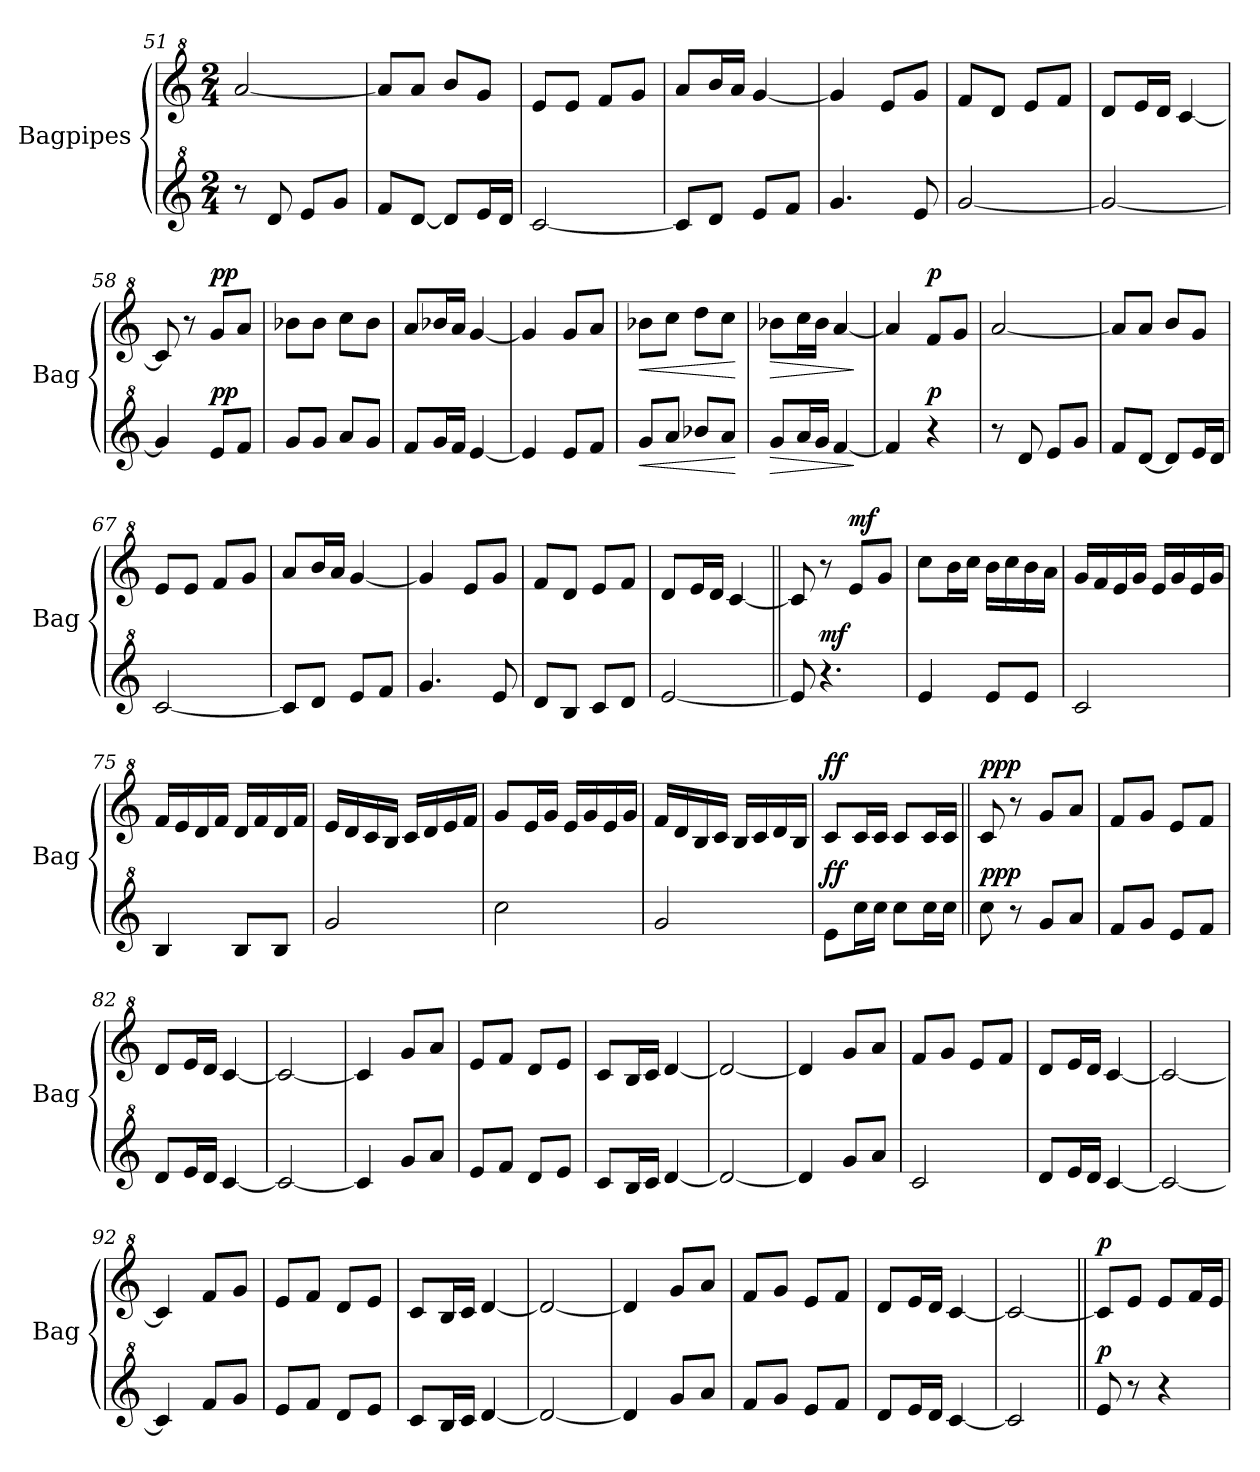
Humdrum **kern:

**kern	**dynam	**kern	**dynam
*part2	*part2	*part1	*part1
*staff2	*staff2	*staff1	*staff1
*I"Bagpipes	*	*I"Bagpipes	*
*I'Bag	*	*I'Bag	*
*clefG^2	*	*clefG^2	*
*k[]	*	*k[]	*
*C:	*	*C:	*
*M2/4	*	*M2/4	*
=51	=51	=51	=51
8r	.	[2aa/	.
8dd/	.	.	.
8ee/L	.	.	.
8gg/J	.	.	.
=52	=52	=52	=52
8ff/L	.	8aa/L]	.
[8dd/J	.	8aa/J	.
8dd/L]	.	8bb/L	.
16ee/L	.	8gg/J	.
16dd/JJ	.	.	.
=53	=53	=53	=53
[2cc/	.	8ee/L	.
.	.	8ee/J	.
.	.	8ff/L	.
.	.	8gg/J	.
=54	=54	=54	=54
8cc/L]	.	8aa/L	.
8dd/J	.	16bb/L	.
.	.	16aa/JJ	.
8ee/L	.	[4gg/	.
8ff/J	.	.	.
=55	=55	=55	=55
4.gg/	.	4gg/]	.
.	.	8ee/L	.
8ee/	.	8gg/J	.
=56	=56	=56	=56
[2gg/	.	8ff/L	.
.	.	8dd/J	.
.	.	8ee/L	.
.	.	8ff/J	.
=57	=57	=57	=57
2gg/_	.	8dd/L	.
.	.	16ee/L	.
.	.	16dd/JJ	.
.	.	[4cc/	.
=58	=58	=58	=58
4gg/]	.	8cc/]	.
.	.	8r	.
!	!LO:DY:a	!	!LO:DY:a
8ee/L	pp	8gg/L	pp
8ff/J	.	8aa/J	.
!!LO:PB:g=z
=59	=59	=59	=59
8gg/L	.	8bb-X\L	.
8gg/J	.	8bb-\J	.
8aa/L	.	8ccc\L	.
8gg/J	.	8bb-\J	.
=60	=60	=60	=60
8ff/L	.	8aa/L	.
16gg/L	.	16bb-X/L	.
16ff/JJ	.	16aa/JJ	.
[4ee/	.	[4gg/	.
=61	=61	=61	=61
4ee/]	.	4gg/]	.
8ee/L	.	8gg/L	.
8ff/J	.	8aa/J	.
=62	=62	=62	=62
!	!LO:HP:b	!	!LO:HP:b
8gg/L	<	8bb-X\L	<
8aa/J	.	8ccc\J	.
8bb-X/L	.	8ddd\L	.
8aa/J	.	8ccc\J	.
.	[	.	[
=63	=63	=63	=63
!	!LO:HP:b	!	!LO:HP:b
8gg/L	>	8bb-X\L	>
16aa/L	.	16ccc\L	.
16gg/JJ	.	16bb-\JJ	.
[4ff/	.	[4aa/	.
.	]	.	]
=64	=64	=64	=64
4ff/]	.	4aa/]	.
!	!LO:DY:a	!	!LO:DY:a
4r	p	8ff/L	p
.	.	8gg/J	.
=65	=65	=65	=65
8r	.	[2aa/	.
8dd/	.	.	.
8ee/L	.	.	.
8gg/J	.	.	.
=66	=66	=66	=66
8ff/L	.	8aa/L]	.
[8dd/J	.	8aa/J	.
8dd/L]	.	8bb/L	.
16ee/L	.	8gg/J	.
16dd/JJ	.	.	.
=67	=67	=67	=67
[2cc/	.	8ee/L	.
.	.	8ee/J	.
.	.	8ff/L	.
.	.	8gg/J	.
=68	=68	=68	=68
8cc/L]	.	8aa/L	.
8dd/J	.	16bb/L	.
.	.	16aa/JJ	.
8ee/L	.	[4gg/	.
8ff/J	.	.	.
!!LO:LB:g=z
=69	=69	=69	=69
4.gg/	.	4gg/]	.
.	.	8ee/L	.
8ee/	.	8gg/J	.
=70	=70	=70	=70
8dd/L	.	8ff/L	.
8b/J	.	8dd/J	.
8cc/L	.	8ee/L	.
8dd/J	.	8ff/J	.
=71	=71	=71	=71
[2ee/	.	8dd/L	.
.	.	16ee/L	.
.	.	16dd/JJ	.
.	.	[4cc/	.
=72||	=72||	=72||	=72||
8ee/]	.	8cc/]	.
!	!LO:DY:a	!	!
4.r	mf	8r	.
!	!	!	!LO:DY:a
.	.	8ee/L	mf
.	.	8gg/J	.
=73	=73	=73	=73
4ee/	.	8ccc\L	.
.	.	16bb\L	.
.	.	16ccc\JJ	.
8ee/L	.	16bb\LL	.
.	.	16ccc\	.
8ee/J	.	16bb\	.
.	.	16aa\JJ	.
=74	=74	=74	=74
2cc/	.	16gg/LL	.
.	.	16ff/	.
.	.	16ee/	.
.	.	16gg/JJ	.
.	.	16ee/LL	.
.	.	16gg/	.
.	.	16ee/	.
.	.	16gg/JJ	.
=75	=75	=75	=75
4b/	.	16ff/LL	.
.	.	16ee/	.
.	.	16dd/	.
.	.	16ff/JJ	.
8b/L	.	16dd/LL	.
.	.	16ff/	.
8b/J	.	16dd/	.
.	.	16ff/JJ	.
!!LO:LB:g=z
=76	=76	=76	=76
2gg/	.	16ee/LL	.
.	.	16dd/	.
.	.	16cc/	.
.	.	16b/JJ	.
.	.	16cc/LL	.
.	.	16dd/	.
.	.	16ee/	.
.	.	16ff/JJ	.
=77	=77	=77	=77
2ccc\	.	8gg/L	.
.	.	16ee/L	.
.	.	16gg/JJ	.
.	.	16ee/LL	.
.	.	16gg/	.
.	.	16ee/	.
.	.	16gg/JJ	.
=78	=78	=78	=78
2gg/	.	16ff/LL	.
.	.	16dd/	.
.	.	16b/	.
.	.	16cc/JJ	.
.	.	16b/LL	.
.	.	16cc/	.
.	.	16dd/	.
.	.	16b/JJ	.
=79	=79	=79	=79
!	!LO:DY:a	!	!LO:DY:a
8ee\L	ff	8cc/L	ff
16ccc\L	.	16cc/L	.
16ccc\JJ	.	16cc/JJ	.
8ccc\L	.	8cc/L	.
16ccc\L	.	16cc/L	.
16ccc\JJ	.	16cc/JJ	.
=80||	=80||	=80||	=80||
!	!LO:DY:a	!	!LO:DY:a
8ccc\	ppp	8cc/	ppp
8r	.	8r	.
8gg/L	.	8gg/L	.
8aa/J	.	8aa/J	.
=81	=81	=81	=81
8ff/L	.	8ff/L	.
8gg/J	.	8gg/J	.
8ee/L	.	8ee/L	.
8ff/J	.	8ff/J	.
=82	=82	=82	=82
8dd/L	.	8dd/L	.
16ee/L	.	16ee/L	.
16dd/JJ	.	16dd/JJ	.
[4cc/	.	[4cc/	.
=83	=83	=83	=83
2cc/_	.	2cc/_	.
!!LO:LB:g=z
=84	=84	=84	=84
4cc/]	.	4cc/]	.
8gg/L	.	8gg/L	.
8aa/J	.	8aa/J	.
=85	=85	=85	=85
8ee/L	.	8ee/L	.
8ff/J	.	8ff/J	.
8dd/L	.	8dd/L	.
8ee/J	.	8ee/J	.
=86	=86	=86	=86
8cc/L	.	8cc/L	.
16b/L	.	16b/L	.
16cc/JJ	.	16cc/JJ	.
[4dd/	.	[4dd/	.
=87	=87	=87	=87
2dd/_	.	2dd/_	.
=88	=88	=88	=88
4dd/]	.	4dd/]	.
8gg/L	.	8gg/L	.
8aa/J	.	8aa/J	.
=89	=89	=89	=89
2cc/	.	8ff/L	.
.	.	8gg/J	.
.	.	8ee/L	.
.	.	8ff/J	.
=90	=90	=90	=90
8dd/L	.	8dd/L	.
16ee/L	.	16ee/L	.
16dd/JJ	.	16dd/JJ	.
[4cc/	.	[4cc/	.
=91	=91	=91	=91
2cc/_	.	2cc/_	.
=92	=92	=92	=92
4cc/]	.	4cc/]	.
8ff/L	.	8ff/L	.
8gg/J	.	8gg/J	.
=93	=93	=93	=93
8ee/L	.	8ee/L	.
8ff/J	.	8ff/J	.
8dd/L	.	8dd/L	.
8ee/J	.	8ee/J	.
=94	=94	=94	=94
8cc/L	.	8cc/L	.
16b/L	.	16b/L	.
16cc/JJ	.	16cc/JJ	.
[4dd/	.	[4dd/	.
=95	=95	=95	=95
2dd/_	.	2dd/_	.
=96	=96	=96	=96
4dd/]	.	4dd/]	.
8gg/L	.	8gg/L	.
8aa/J	.	8aa/J	.
!!LO:LB:g=z
=97	=97	=97	=97
8ff/L	.	8ff/L	.
8gg/J	.	8gg/J	.
8ee/L	.	8ee/L	.
8ff/J	.	8ff/J	.
=98	=98	=98	=98
8dd/L	.	8dd/L	.
16ee/L	.	16ee/L	.
16dd/JJ	.	16dd/JJ	.
[4cc/	.	[4cc/	.
=99	=99	=99	=99
2cc/]	.	2cc/_	.
=100||	=100||	=100||	=100||
!	!LO:DY:a	!	!LO:DY:a
8ee/	p	8cc/L]	p
8r	.	8ee/J	.
4r	.	8ee/L	.
.	.	16ff/L	.
.	.	16ee/JJ	.
=	=	=	=
*-	*-	*-	*-
